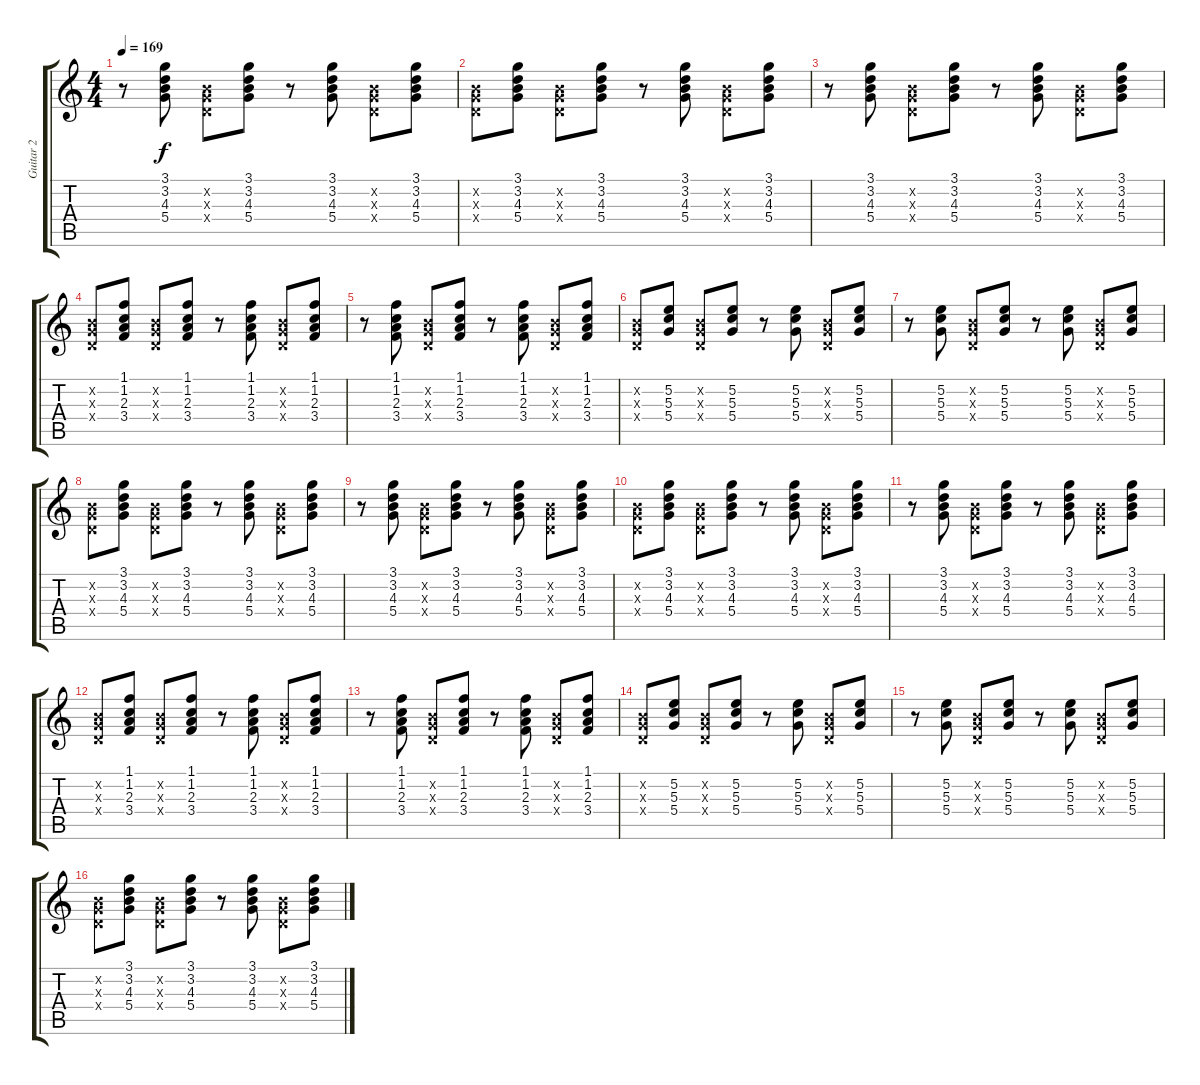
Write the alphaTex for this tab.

\track ("Guitar 2" "Guitar 2") {instrument overdrivenguitar}
\staff {score tabs}
\tuning (E4 B3 G3 D3 A2 E2) {hide}
\ts (4 4)
\tempo 169
\clef g2
\ks c
r.8{dy f} (3.1 3.2 4.3 5.4).8 (0.2{x} 0.3{x} 0.4{x}).8 (3.1 3.2 4.3 5.4).8 r.8 (3.1 3.2 4.3 5.4).8 (0.2{x} 0.3{x} 0.4{x}).8 (3.1 3.2 4.3 5.4).8 |
(0.2{x} 0.3{x} 0.4{x}).8{volume 13} (3.1 3.2 4.3 5.4).8 (0.2{x} 0.3{x} 0.4{x}).8 (3.1 3.2 4.3 5.4).8 r.8 (3.1 3.2 4.3 5.4).8 (0.2{x} 0.3{x} 0.4{x}).8 (3.1 3.2 4.3 5.4).8 |
r.8 (3.1 3.2 4.3 5.4).8 (0.2{x} 0.3{x} 0.4{x}).8 (3.1 3.2 4.3 5.4).8 r.8 (3.1 3.2 4.3 5.4).8 (0.2{x} 0.3{x} 0.4{x}).8 (3.1 3.2 4.3 5.4).8 |
(0.2{x} 0.3{x} 0.4{x}).8 (1.1 1.2 2.3 3.4).8 (0.2{x} 0.3{x} 0.4{x}).8 (1.1 1.2 2.3 3.4).8 r.8 (1.1 1.2 2.3 3.4).8 (0.2{x} 0.3{x} 0.4{x}).8 (1.1 1.2 2.3 3.4).8 |
r.8 (1.1 1.2 2.3 3.4).8 (0.2{x} 0.3{x} 0.4{x}).8 (1.1 1.2 2.3 3.4).8 r.8 (1.1 1.2 2.3 3.4).8 (0.2{x} 0.3{x} 0.4{x}).8 (1.1 1.2 2.3 3.4).8 |
(0.2{x} 0.3{x} 0.4{x}).8 (5.2 5.3 5.4).8 (0.2{x} 0.3{x} 0.4{x}).8 (5.2 5.3 5.4).8 r.8 (5.2 5.3 5.4).8 (0.2{x} 0.3{x} 0.4{x}).8 (5.2 5.3 5.4).8 |
r.8 (5.2 5.3 5.4).8 (0.2{x} 0.3{x} 0.4{x}).8 (5.2 5.3 5.4).8 r.8 (5.2 5.3 5.4).8 (0.2{x} 0.3{x} 0.4{x}).8 (5.2 5.3 5.4).8 |
(0.2{x} 0.3{x} 0.4{x}).8 (3.1 3.2 4.3 5.4).8 (0.2{x} 0.3{x} 0.4{x}).8 (3.1 3.2 4.3 5.4).8 r.8 (3.1 3.2 4.3 5.4).8 (0.2{x} 0.3{x} 0.4{x}).8 (3.1 3.2 4.3 5.4).8 |
r.8 (3.1 3.2 4.3 5.4).8 (0.2{x} 0.3{x} 0.4{x}).8 (3.1 3.2 4.3 5.4).8 r.8 (3.1 3.2 4.3 5.4).8 (0.2{x} 0.3{x} 0.4{x}).8 (3.1 3.2 4.3 5.4).8 |
(0.2{x} 0.3{x} 0.4{x}).8 (3.1 3.2 4.3 5.4).8 (0.2{x} 0.3{x} 0.4{x}).8 (3.1 3.2 4.3 5.4).8 r.8 (3.1 3.2 4.3 5.4).8 (0.2{x} 0.3{x} 0.4{x}).8 (3.1 3.2 4.3 5.4).8 |
r.8 (3.1 3.2 4.3 5.4).8 (0.2{x} 0.3{x} 0.4{x}).8 (3.1 3.2 4.3 5.4).8 r.8 (3.1 3.2 4.3 5.4).8 (0.2{x} 0.3{x} 0.4{x}).8 (3.1 3.2 4.3 5.4).8 |
(0.2{x} 0.3{x} 0.4{x}).8 (1.1 1.2 2.3 3.4).8 (0.2{x} 0.3{x} 0.4{x}).8 (1.1 1.2 2.3 3.4).8 r.8 (1.1 1.2 2.3 3.4).8 (0.2{x} 0.3{x} 0.4{x}).8 (1.1 1.2 2.3 3.4).8 |
r.8 (1.1 1.2 2.3 3.4).8 (0.2{x} 0.3{x} 0.4{x}).8 (1.1 1.2 2.3 3.4).8 r.8 (1.1 1.2 2.3 3.4).8 (0.2{x} 0.3{x} 0.4{x}).8 (1.1 1.2 2.3 3.4).8 |
(0.2{x} 0.3{x} 0.4{x}).8 (5.2 5.3 5.4).8 (0.2{x} 0.3{x} 0.4{x}).8 (5.2 5.3 5.4).8 r.8 (5.2 5.3 5.4).8 (0.2{x} 0.3{x} 0.4{x}).8 (5.2 5.3 5.4).8 |
r.8 (5.2 5.3 5.4).8 (0.2{x} 0.3{x} 0.4{x}).8 (5.2 5.3 5.4).8 r.8 (5.2 5.3 5.4).8 (0.2{x} 0.3{x} 0.4{x}).8 (5.2 5.3 5.4).8 |
(0.2{x} 0.3{x} 0.4{x}).8 (3.1 3.2 4.3 5.4).8 (0.2{x} 0.3{x} 0.4{x}).8 (3.1 3.2 4.3 5.4).8 r.8 (3.1 3.2 4.3 5.4).8 (0.2{x} 0.3{x} 0.4{x}).8 (3.1 3.2 4.3 5.4).8
